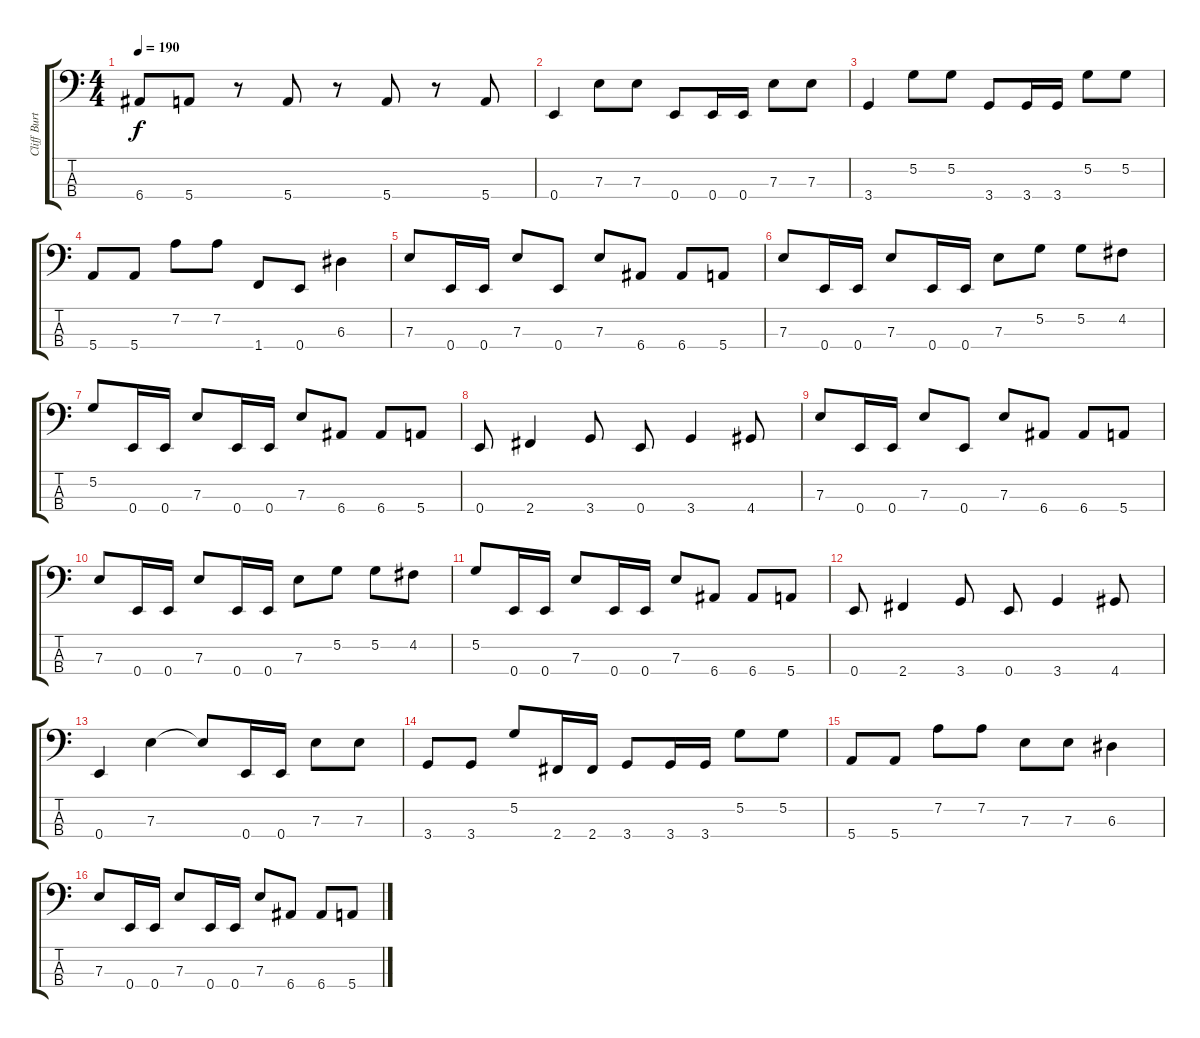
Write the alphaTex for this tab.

\track ("Cliff Burton" "Cliff Burt") {instrument electricbassfinger}
\staff {score tabs}
\tuning (G2 D2 A1 E1) {hide}
\ts (4 4)
\tempo 190
\clef f4
\ks c
6.4.8{dy f} 5.4.8 r.8 5.4.8 r.8 5.4.8 r.8 5.4.8 |
0.4.4 7.3.8 7.3.8 0.4.8 0.4.16 0.4.16 7.3.8 7.3.8 |
3.4.4 5.2.8 5.2.8 3.4.8 3.4.16 3.4.16 5.2.8 5.2.8 |
5.4.8 5.4.8 7.2.8 7.2.8 1.4.8 0.4.8 6.3.4 |
7.3.8 0.4.16 0.4.16 7.3.8 0.4.8 7.3.8 6.4.8 6.4.8 5.4.8 |
7.3.8 0.4.16 0.4.16 7.3.8 0.4.16 0.4.16 7.3.8 5.2.8 5.2.8 4.2.8 |
5.2.8 0.4.16 0.4.16 7.3.8 0.4.16 0.4.16 7.3.8 6.4.8 6.4.8 5.4.8 |
0.4.8 2.4.4 3.4.8 0.4.8 3.4.4 4.4.8 |
7.3.8 0.4.16 0.4.16 7.3.8 0.4.8 7.3.8 6.4.8 6.4.8 5.4.8 |
7.3.8 0.4.16 0.4.16 7.3.8 0.4.16 0.4.16 7.3.8 5.2.8 5.2.8 4.2.8 |
5.2.8 0.4.16 0.4.16 7.3.8 0.4.16 0.4.16 7.3.8 6.4.8 6.4.8 5.4.8 |
0.4.8 2.4.4 3.4.8 0.4.8 3.4.4 4.4.8 |
0.4.4 7.3.4 7.3{t}.8 0.4.16 0.4.16 7.3.8 7.3.8 |
3.4.8 3.4.8 5.2.8 2.4.16 2.4.16 3.4.8 3.4.16 3.4.16 5.2.8 5.2.8 |
5.4.8 5.4.8 7.2.8 7.2.8 7.3.8 7.3.8 6.3.4 |
7.3.8 0.4.16 0.4.16 7.3.8 0.4.16 0.4.16 7.3.8 6.4.8 6.4.8 5.4.8
